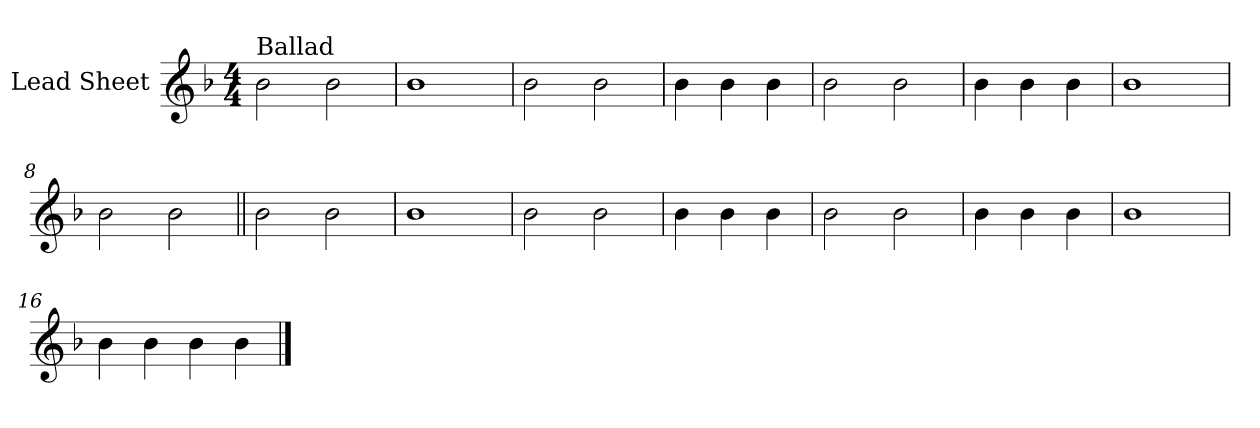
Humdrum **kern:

**kern
*part1
*staff1
*I"Lead Sheet
*clefG2
*k[b-]
*F:
*M4/4
=1
!LO:TX:a:t=Ballad
2b-\
2b-\
=2
1b-
=3
2b-\
2b-\
=4
4b-\
4b-\
4b-\
!!LO:LB:g=z
=5
2b-\
2b-\
=6
4b-\
4b-\
4b-\
=7
1b-
=8
2b-\
2b-\
!!LO:LB:g=z
=9||
2b-\
2b-\
=10
1b-
=11
2b-\
2b-\
=12
4b-\
4b-\
4b-\
!!LO:LB:g=z
=13
2b-\
2b-\
=14
4b-\
4b-\
4b-\
=15
1b-
=16
4b-\
4b-\
4b-\
4b-\
==
*-
